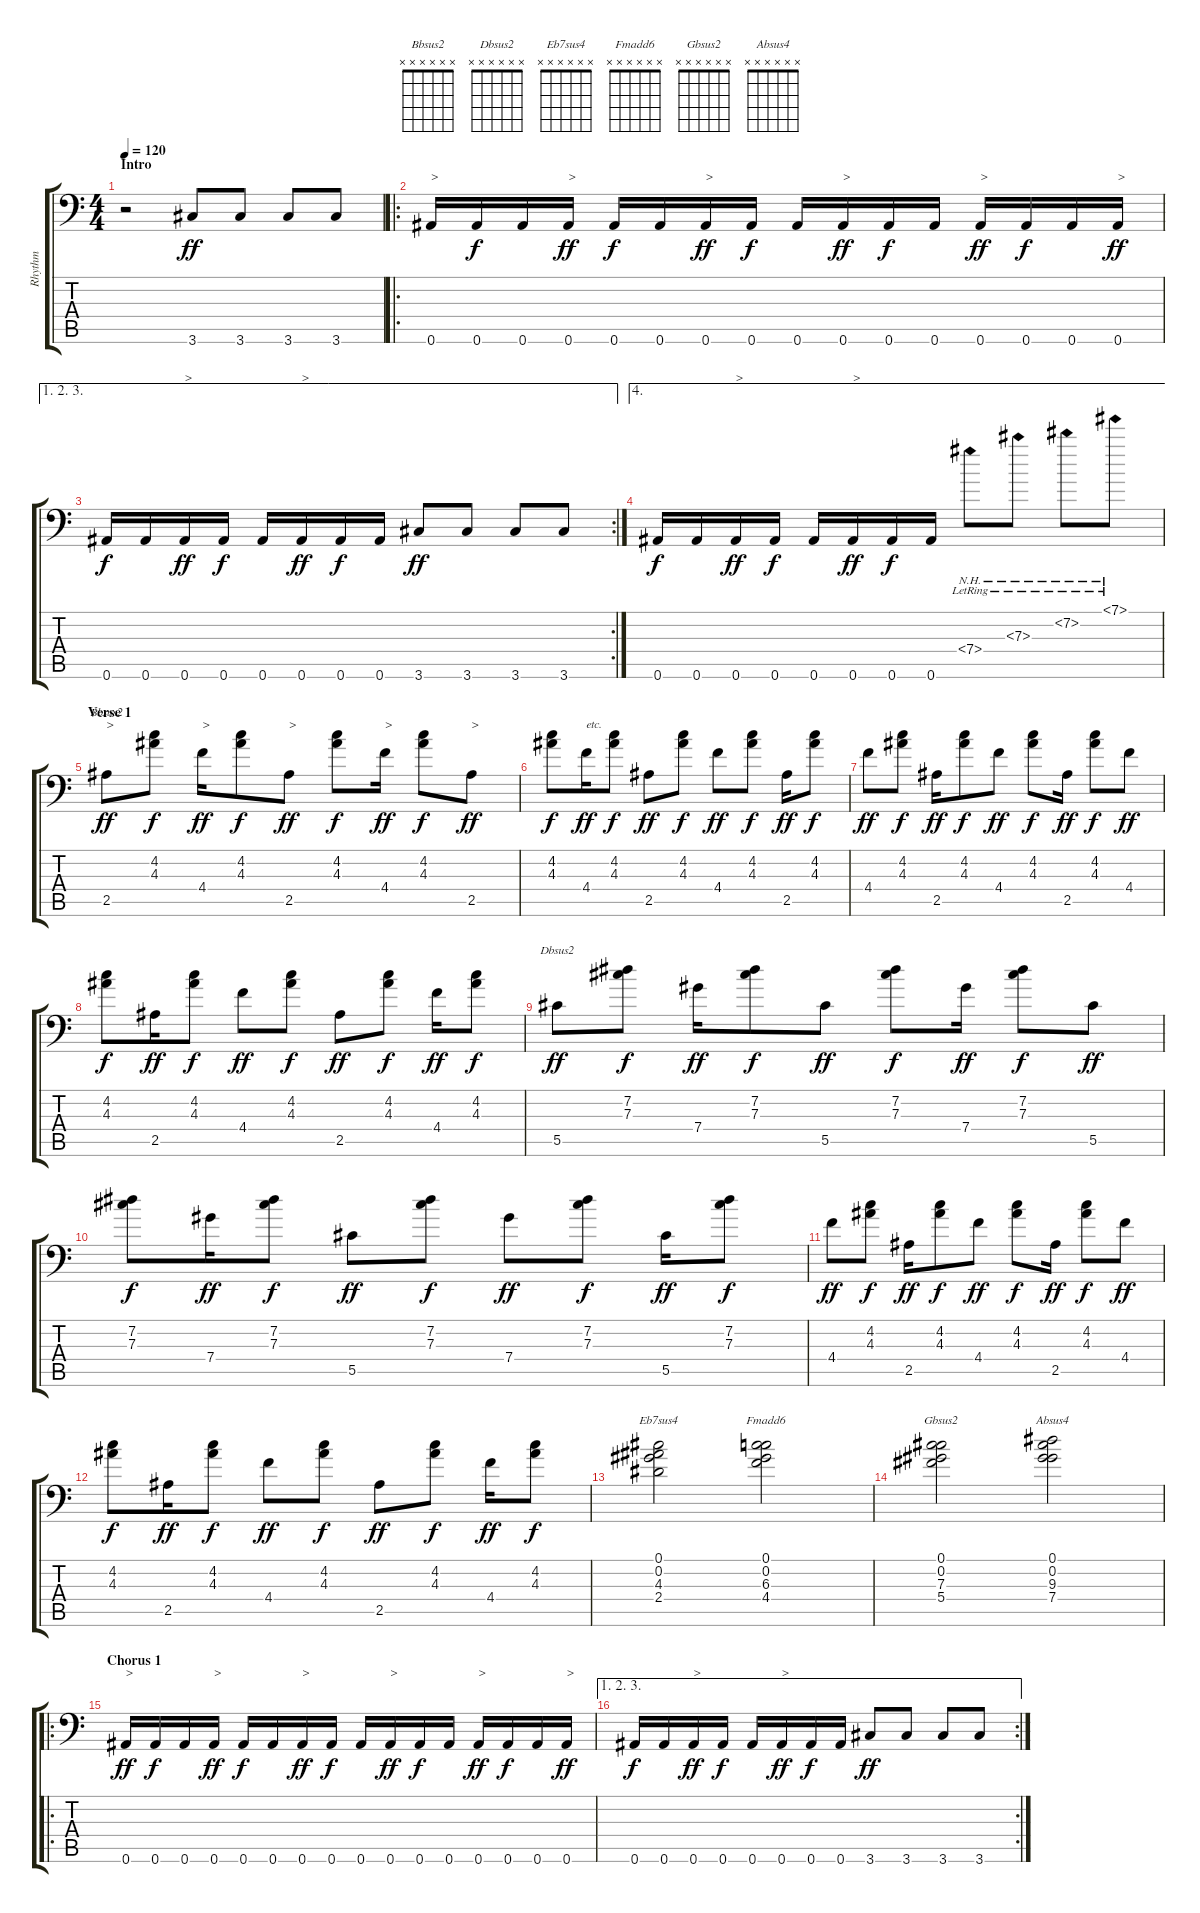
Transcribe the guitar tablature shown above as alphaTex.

\track ("Rhythm" "Rhythm") {instrument distortionguitar}
\staff {score tabs}
\tuning (Db4 Ab3 Gb3 Db3 Ab2 Bb1) {hide}
\chord ("Bbsus2" x x x x x x) {firstfret 0}
\chord ("Dbsus2" x x x x x x) {firstfret 0}
\chord ("Eb7sus4" x x x x x x) {firstfret 0}
\chord ("Fmadd6" x x x x x x) {firstfret 0}
\chord ("Gbsus2" x x x x x x) {firstfret 0}
\chord ("Absus4" x x x x x x) {firstfret 0}
\ts (4 4)
\section ("" "Intro")
\tempo 120
\clef f4
\ks c
r.2{dy ff instrument distortionguitar} 3.6.8 3.6.8 3.6.8 3.6.8 |
\ro
0.6.16{txt ">"} 0.6.16{dy f} 0.6.16 0.6.16{txt ">" dy ff} 0.6.16{dy f} 0.6.16 0.6.16{txt ">" dy ff} 0.6.16{dy f} 0.6.16 0.6.16{txt ">" dy ff} 0.6.16{dy f} 0.6.16 0.6.16{txt ">" dy ff} 0.6.16{dy f} 0.6.16 0.6.16{txt ">" dy ff} |
\ae (1 2 3)
\rc 2
0.6.16{dy f} 0.6.16 0.6.16{txt ">" dy ff} 0.6.16{dy f} 0.6.16 0.6.16{txt ">" dy ff} 0.6.16{dy f} 0.6.16 3.6.8{dy ff} 3.6.8 3.6.8 3.6.8 |
\ae 4
0.6.16{dy f} 0.6.16 0.6.16{txt ">" dy ff} 0.6.16{dy f} 0.6.16 0.6.16{txt ">" dy ff} 0.6.16{dy f} 0.6.16 7.4{nh lr}.8 7.3{nh lr}.8 7.2{nh lr}.8 7.1{nh lr}.8 |
\section ("" "Verse 1")
2.5.8{ch "Bbsus2" txt ">" dy ff} (4.2 4.3).8{dy f} 4.4.16{txt ">" dy ff} (4.2 4.3).8{dy f} 2.5.8{txt ">" dy ff} (4.2 4.3).8{dy f} 4.4.16{txt ">" dy ff} (4.2 4.3).8{dy f} 2.5.8{txt ">" dy ff} |
(4.2 4.3).8{dy f} 4.4.16{txt "etc." dy ff} (4.2 4.3).8{dy f} 2.5.8{dy ff} (4.2 4.3).8{dy f} 4.4.8{dy ff} (4.2 4.3).8{dy f} 2.5.16{dy ff} (4.2 4.3).8{dy f} |
4.4.8{dy ff} (4.2 4.3).8{dy f} 2.5.16{dy ff} (4.2 4.3).8{dy f} 4.4.8{dy ff} (4.2 4.3).8{dy f} 2.5.16{dy ff} (4.2 4.3).8{dy f} 4.4.8{dy ff} |
(4.2 4.3).8{dy f} 2.5.16{dy ff} (4.2 4.3).8{dy f} 4.4.8{dy ff} (4.2 4.3).8{dy f} 2.5.8{dy ff} (4.2 4.3).8{dy f} 4.4.16{dy ff} (4.2 4.3).8{dy f} |
5.5.8{ch "Dbsus2" dy ff} (7.2 7.3).8{dy f} 7.4.16{dy ff} (7.2 7.3).8{dy f} 5.5.8{dy ff} (7.2 7.3).8{dy f} 7.4.16{dy ff} (7.2 7.3).8{dy f} 5.5.8{dy ff} |
(7.2 7.3).8{dy f} 7.4.16{dy ff} (7.2 7.3).8{dy f} 5.5.8{dy ff} (7.2 7.3).8{dy f} 7.4.8{dy ff} (7.2 7.3).8{dy f} 5.5.16{dy ff} (7.2 7.3).8{dy f} |
4.4.8{dy ff} (4.2 4.3).8{dy f} 2.5.16{dy ff} (4.2 4.3).8{dy f} 4.4.8{dy ff} (4.2 4.3).8{dy f} 2.5.16{dy ff} (4.2 4.3).8{dy f} 4.4.8{dy ff} |
(4.2 4.3).8{dy f} 2.5.16{dy ff} (4.2 4.3).8{dy f} 4.4.8{dy ff} (4.2 4.3).8{dy f} 2.5.8{dy ff} (4.2 4.3).8{dy f} 4.4.16{dy ff} (4.2 4.3).8{dy f} |
(0.1 0.2 4.3 2.4).2{ch "Eb7sus4"} (0.1 0.2 6.3 4.4).2{ch "Fmadd6"} |
(0.1 0.2 7.3 5.4).2{ch "Gbsus2"} (0.1 0.2 9.3 7.4).2{ch "Absus4"} |
\ro
\section ("" "Chorus 1")
0.6.16{txt ">" dy ff} 0.6.16{dy f} 0.6.16 0.6.16{txt ">" dy ff} 0.6.16{dy f} 0.6.16 0.6.16{txt ">" dy ff} 0.6.16{dy f} 0.6.16 0.6.16{txt ">" dy ff} 0.6.16{dy f} 0.6.16 0.6.16{txt ">" dy ff} 0.6.16{dy f} 0.6.16 0.6.16{txt ">" dy ff} |
\ae (1 2 3)
\rc 2
0.6.16{dy f} 0.6.16 0.6.16{txt ">" dy ff} 0.6.16{dy f} 0.6.16 0.6.16{txt ">" dy ff} 0.6.16{dy f} 0.6.16 3.6.8{dy ff} 3.6.8 3.6.8 3.6.8
